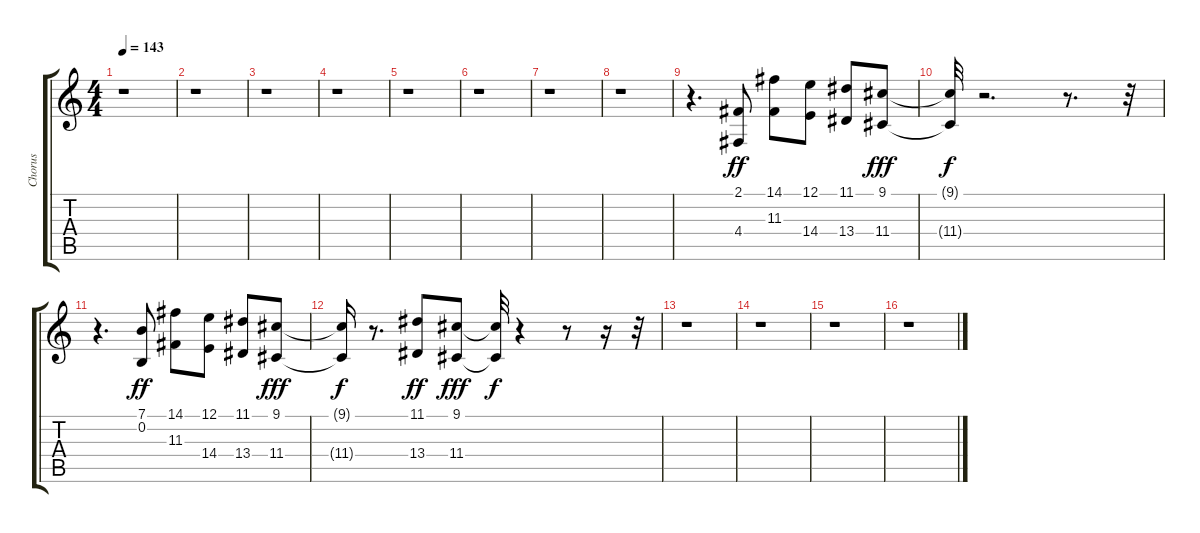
\track ("Chorus" "Chorus") {instrument synthvoice}
\staff {score tabs}
\tuning (E4 B3 G3 D3 A2 E2) {hide}
\ts (4 4)
\tempo 143
\clef g2
\ks c
r.1{dy f} |
r.1 |
r.1 |
r.1 |
r.1 |
r.1 |
r.1 |
r.1 |
r.4{d} (2.1 4.4).8{dy ff} (14.1 11.3).8 (12.1 14.4).8 (11.1 13.4).8 (9.1 11.4).8{dy fff} |
(9.1{t} 11.4{t}).32{dy f} r.2{d} r.8{d} r.32 |
r.4{d} (7.1 0.2).8{dy ff} (14.1 11.3).8 (12.1 14.4).8 (11.1 13.4).8 (9.1 11.4).8{dy fff} |
(9.1{t} 11.4{t}).16{dy f} r.8{d} (11.1 13.4).8{dy ff} (9.1 11.4).8{dy fff} (9.1{t} 11.4{t}).32{dy f} r.4 r.8 r.16 r.32 |
r.1 |
r.1 |
r.1 |
r.1
